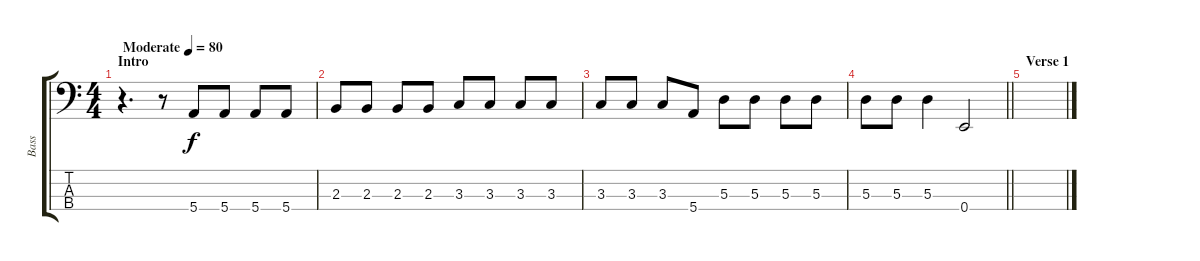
\track ("Bass" "Bass") {instrument electricbassfinger}
\staff {score tabs}
\tuning (G2 D2 A1 E1) {hide}
\ts (4 4)
\section ("" "Intro")
\tempo (80 "Moderate")
\clef f4
\ks c
r.4{d dy f instrument electricbassfinger} r.8 5.4.8 5.4.8 5.4.8 5.4.8 |
2.3.8 2.3.8 2.3.8 2.3.8 3.3.8 3.3.8 3.3.8 3.3.8 |
3.3.8 3.3.8 3.3.8 5.4.8 5.3.8 5.3.8 5.3.8 5.3.8 |
\barLineRight lightlight
5.3.8 5.3.8 5.3.4 0.4.2 |
\section ("" "Verse 1")
